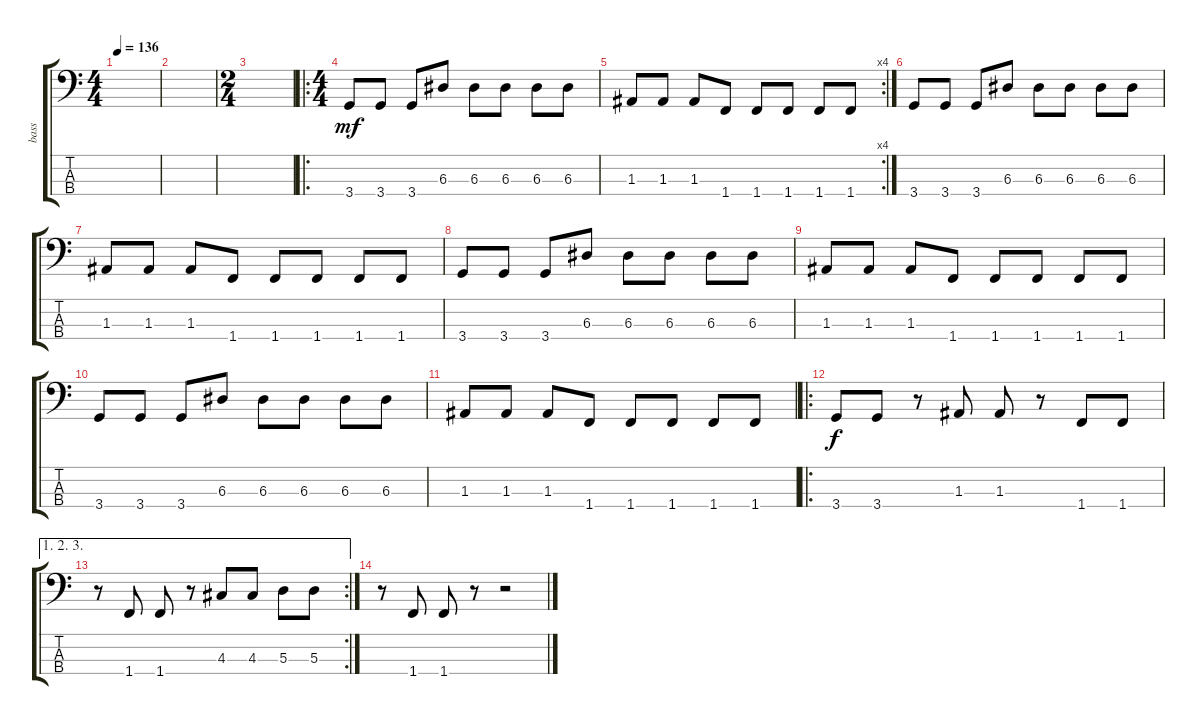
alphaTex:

\track ("bass" "bass") {instrument electricbassfinger}
\staff {score tabs}
\tuning (G2 D2 A1 E1) {hide}
\ts (4 4)
\tempo 136
\clef f4
\ks c
|
|
\ts (2 4)
|
\ro
\ts (4 4)
3.4.8{dy mf} 3.4.8 3.4.8 6.3.8 6.3.8 6.3.8 6.3.8 6.3.8 |
\rc 4
1.3.8 1.3.8 1.3.8 1.4.8 1.4.8 1.4.8 1.4.8 1.4.8 |
3.4.8 3.4.8 3.4.8 6.3.8 6.3.8 6.3.8 6.3.8 6.3.8 |
1.3.8 1.3.8 1.3.8 1.4.8 1.4.8 1.4.8 1.4.8 1.4.8 |
3.4.8 3.4.8 3.4.8 6.3.8 6.3.8 6.3.8 6.3.8 6.3.8 |
1.3.8 1.3.8 1.3.8 1.4.8 1.4.8 1.4.8 1.4.8 1.4.8 |
3.4.8 3.4.8 3.4.8 6.3.8 6.3.8 6.3.8 6.3.8 6.3.8 |
1.3.8 1.3.8 1.3.8 1.4.8 1.4.8 1.4.8 1.4.8 1.4.8 |
\ro
3.4.8{dy f} 3.4.8 r.8 1.3.8 1.3.8 r.8 1.4.8 1.4.8 |
\ae (1 2 3)
\rc 2
r.8 1.4.8 1.4.8 r.8 4.3.8 4.3.8 5.3.8 5.3.8 |
r.8 1.4.8 1.4.8 r.8 r.2
